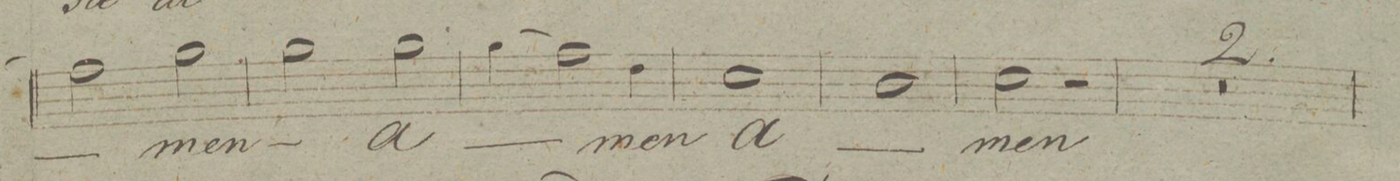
**kern	**text	**dynam
*I"Canto.	*	*
*clefC1	*	*
*k[b-]	*	*
*met(c|)	*	*
*M2/2	*	*
2dd\]	.	.
2ee\	-men	.
=69	=69	=69
2ee\	.	.
2ee\	A-	.
=70	=70	=70
(4ee\	.	.
2dd\)	.	.
4b-\	-men	.
=71	=71	=71
1a	A-	.
=72	=72	=72
1g	.	.
=73	=73	=73
2a\	-men	.
2r	.	.
=74	=74	=74
0r	.	.
=75	=75	=75
=76	=76	=76
*-	*-	*-
